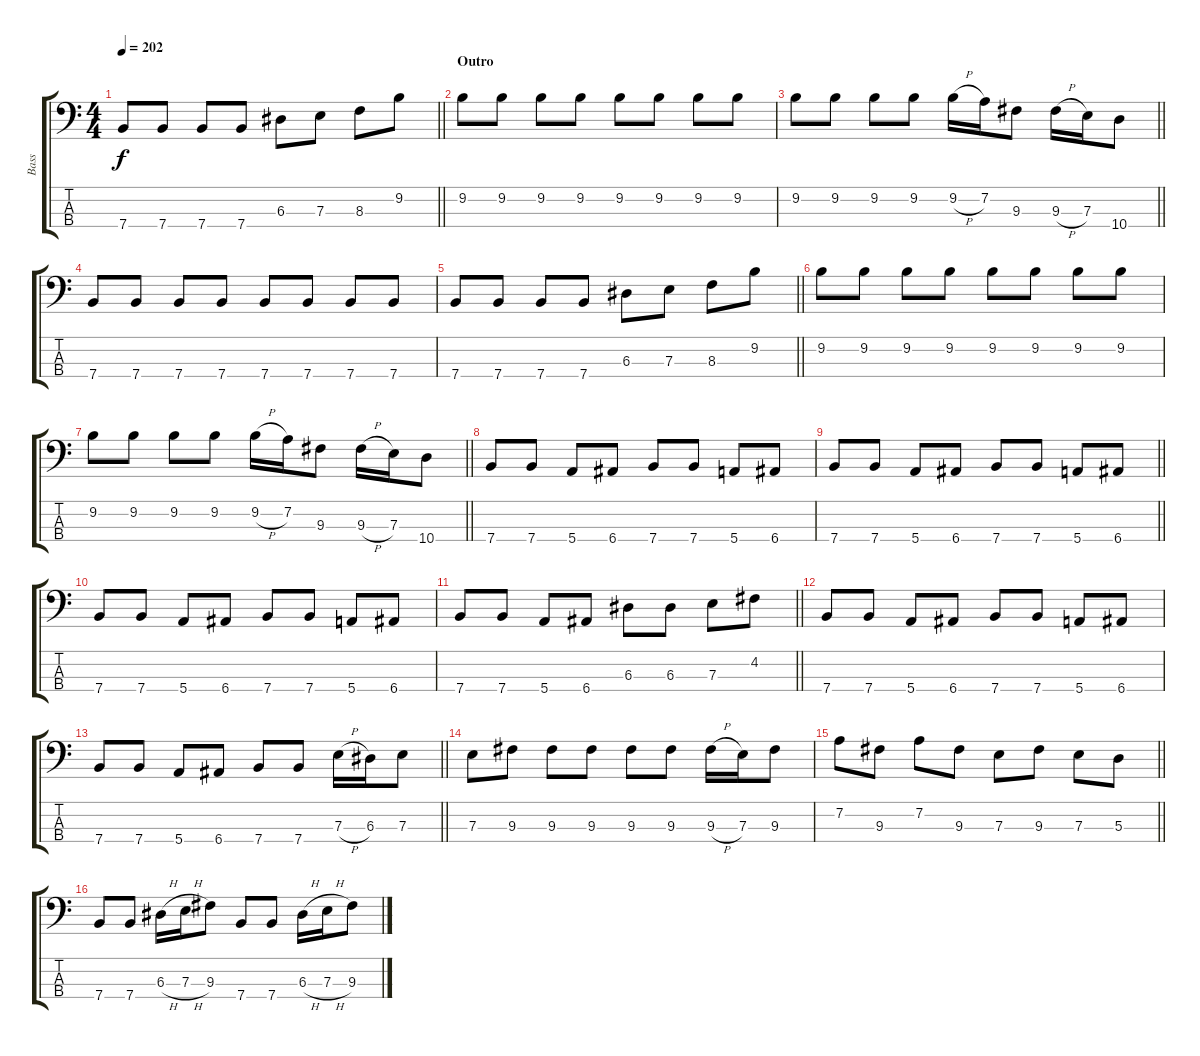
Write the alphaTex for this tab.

\track ("Bass " "Bass ") {instrument electricbassfinger}
\staff {score tabs}
\tuning (G2 D2 A1 E1) {hide}
\ts (4 4)
\tempo 202
\clef f4
\barLineRight lightlight
\ks c
7.4.8{dy f} 7.4.8 7.4.8 7.4.8 6.3.8 7.3.8 8.3.8 9.2.8 |
\section ("" "Outro")
9.2.8 9.2.8 9.2.8 9.2.8 9.2.8 9.2.8 9.2.8 9.2.8 |
\barLineRight lightlight
9.2.8 9.2.8 9.2.8 9.2.8 9.2{h}.16 7.2.16 9.3.8 9.3{h}.16 7.3.16 10.4.8 |
7.4.8 7.4.8 7.4.8 7.4.8 7.4.8 7.4.8 7.4.8 7.4.8 |
\barLineRight lightlight
7.4.8 7.4.8 7.4.8 7.4.8 6.3.8 7.3.8 8.3.8 9.2.8 |
9.2.8 9.2.8 9.2.8 9.2.8 9.2.8 9.2.8 9.2.8 9.2.8 |
\barLineRight lightlight
9.2.8 9.2.8 9.2.8 9.2.8 9.2{h}.16 7.2.16 9.3.8 9.3{h}.16 7.3.16 10.4.8 |
7.4.8 7.4.8 5.4.8 6.4.8 7.4.8 7.4.8 5.4.8 6.4.8 |
\barLineRight lightlight
7.4.8 7.4.8 5.4.8 6.4.8 7.4.8 7.4.8 5.4.8 6.4.8 |
7.4.8 7.4.8 5.4.8 6.4.8 7.4.8 7.4.8 5.4.8 6.4.8 |
\barLineRight lightlight
7.4.8 7.4.8 5.4.8 6.4.8 6.3.8 6.3.8 7.3.8 4.2.8 |
7.4.8 7.4.8 5.4.8 6.4.8 7.4.8 7.4.8 5.4.8 6.4.8 |
\barLineRight lightlight
7.4.8 7.4.8 5.4.8 6.4.8 7.4.8 7.4.8 7.3{h}.16 6.3.16 7.3.8 |
7.3.8 9.3.8 9.3.8 9.3.8 9.3.8 9.3.8 9.3{h}.16 7.3.16 9.3.8 |
\barLineRight lightlight
7.2.8 9.3.8 7.2.8 9.3.8 7.3.8 9.3.8 7.3.8 5.3.8 |
7.4.8 7.4.8 6.3{h}.16 7.3{h}.16 9.3.8 7.4.8 7.4.8 6.3{h}.16 7.3{h}.16 9.3.8
